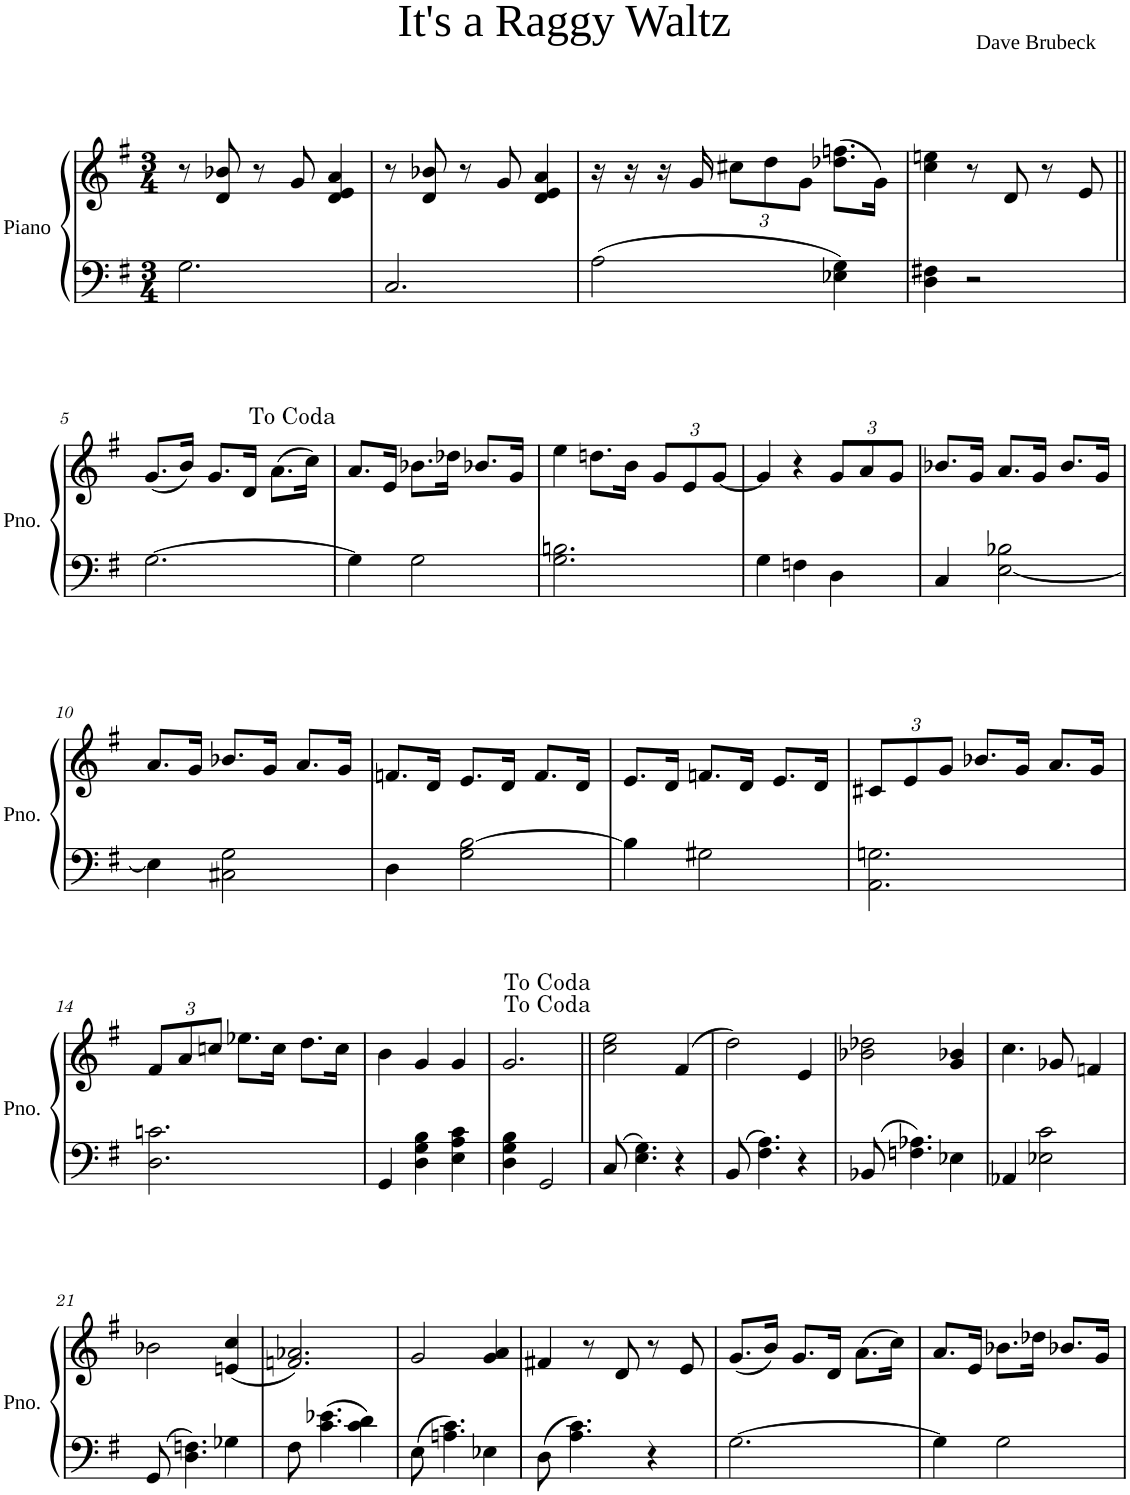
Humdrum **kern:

**kern	**kern
*part1	*part1
*staff2	*staff1
*I"Piano	*
*I'Pno.	*
*clefF4	*clefG2
*k[f#]	*k[f#]
*M3/4	*M3/4
=1	=1
2.G\	8r
.	8d/ 8b-X/
.	8r
.	8g/
.	4d/ 4e/ 4a/
=2	=2
2.C/	8r
.	8d/ 8b-X/
.	8r
.	8g/
.	4d/ 4e/ 4a/
=3	=3
2A\	16r
.	16r
.	16r
.	16g/
*	*Xbrackettup
.	12cc#X\L
.	12dd\
.	12g\J
4E-X\ 4G\	(8.dd-X\ 8.ffn\L
.	16g\Jk)
=4	=4
4D\ 4F#X\	4cc\ 4een\
2r	8r
.	8d/
.	8r
.	8e/
!!LO:LB:g=z
=5||	=5||
[2.G\	(8.g/L
.	16b/Jk)
.	8.g/L
.	16d/Jk
.	(8.a\L
.	16cc\Jk)
=6	=6
4G\]	8.a/L
.	16e/Jk
2G\	8.b-X\L
.	16dd-X\Jk
.	8.b-X/L
.	16g/Jk
=7	=7
2.G\ 2.Bn\	4ee\
.	8.ddn\L
.	16b\Jk
.	12g/L
.	12e/
.	[12g/J
=8	=8
4G\	4g/]
4Fn\	4r
4D\	12g/L
.	12a/
.	12g/J
=9	=9
4C/	8.b-X/L
.	16g/Jk
[2E\ 2B-X\	8.a/L
.	16g/Jk
.	8.b-/L
.	16g/Jk
!!LO:LB:g=z
=10	=10
4E\]	8.a/L
.	16g/Jk
2C#X\ 2G\	8.b-X/L
.	16g/Jk
.	8.a/L
.	16g/Jk
=11	=11
4D\	8.fn/L
.	16d/Jk
2G\ [2B\	8.e/L
.	16d/Jk
.	8.f/L
.	16d/Jk
=12	=12
4B\]	8.e/L
.	16d/Jk
2G#X\	8.fn/L
.	16d/Jk
.	8.e/L
.	16d/Jk
=13	=13
2.AA\ 2.Gn\	12c#X/L
.	12e/
.	12g/J
.	8.b-X/L
.	16g/Jk
.	8.a/L
.	16g/Jk
!!LO:LB:g=z
=14	=14
2.D\ 2.cn\	12f#/L
.	12a/
.	12ccn/J
.	8.ee-X\L
.	16cc\Jk
.	8.dd\L
.	16cc\Jk
=15	=15
4GG/	4b\
4D\ 4G\ 4B\	4g/
4E\ 4A\ 4c\	4g/
=16	=16
4D\ 4G\ 4B\	2.g/
2GG/	.
=17||	=17||
8C/	2cc\ 2ee\
4.E\ 4.G\	.
4r	(4f#/
=18	=18
8BB/	2dd\)
4.F#\ 4.A\	.
4r	4e/
=19	=19
8BB-X/	2b-X\ 2dd-X\
4.Fn\ 4.A-X\	.
4E-X\	4g/ 4b-X/
=20	=20
4AA-X/	4.cc\
2E-X\ 2c\	.
.	8g-X/
.	4fn/
!!LO:LB:g=z
=21	=21
8GG/	2b-X\
4.D\ 4.Fn\	.
4G-X\	(4en/ 4cc/
=22	=22
8F#\	2.fn/ 2.a-X/)
4.c\ 4.e-X\	.
4c\ 4d\	.
=23	=23
8E\	2g/
4.An\ 4.c\	.
4E-X\	4g/ 4a/
=24	=24
8D\	4f#X/
4.A\ 4.c\	.
.	8r
.	8d/
4r	8r
.	8e/
=25	=25
[2.G\	(8.g/L
.	16b/Jk)
.	8.g/L
.	16d/Jk
.	(8.a\L
.	16cc\Jk)
=26	=26
4G\]	8.a/L
.	16e/Jk
2G\	8.b-X\L
.	16dd-X\Jk
.	8.b-X/L
.	16g/Jk
=	=
*-	*-
